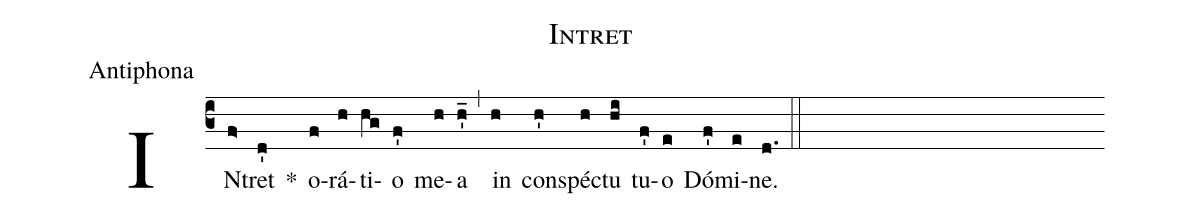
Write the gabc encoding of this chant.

name:Intret;
office-part:Antiphona;
%%
initial-style: 1;
%%
(c3)
IN(f>)tret(d') *()
o(f)rá(h)ti(hg)o(f') me(h)a(h'_) (,)
in(h) con(h')spéc(h)tu(hi) tu(f')o(e) Dó(f')mi(e)ne.(d.) (::)
